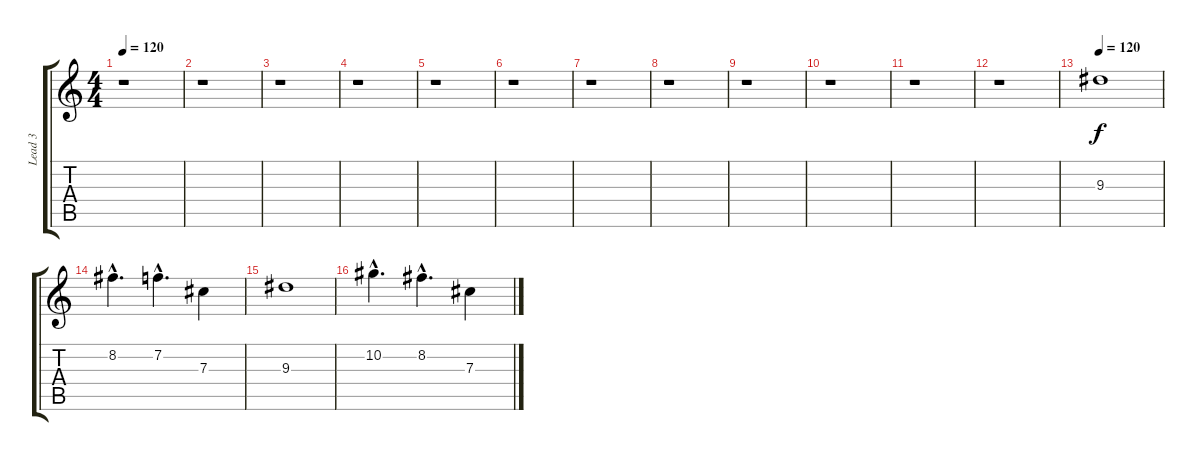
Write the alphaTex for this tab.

\track ("Lead 3" "Lead 3") {instrument distortionguitar}
\staff {score tabs}
\tuning (Eb4 Bb3 Gb3 Db3 Ab2 Eb2) {hide}
\ts (4 4)
\tempo 120
\clef g2
\ks c
r.1{dy f} |
r.1 |
r.1 |
r.1 |
r.1 |
r.1 |
r.1 |
r.1 |
r.1 |
r.1 |
r.1 |
r.1 |
\tempo 120
9.3.1 |
8.2{hac}.4{d} 7.2{hac}.4{d} 7.3.4 |
9.3.1 |
10.2{hac}.4{d} 8.2{hac}.4{d} 7.3.4
